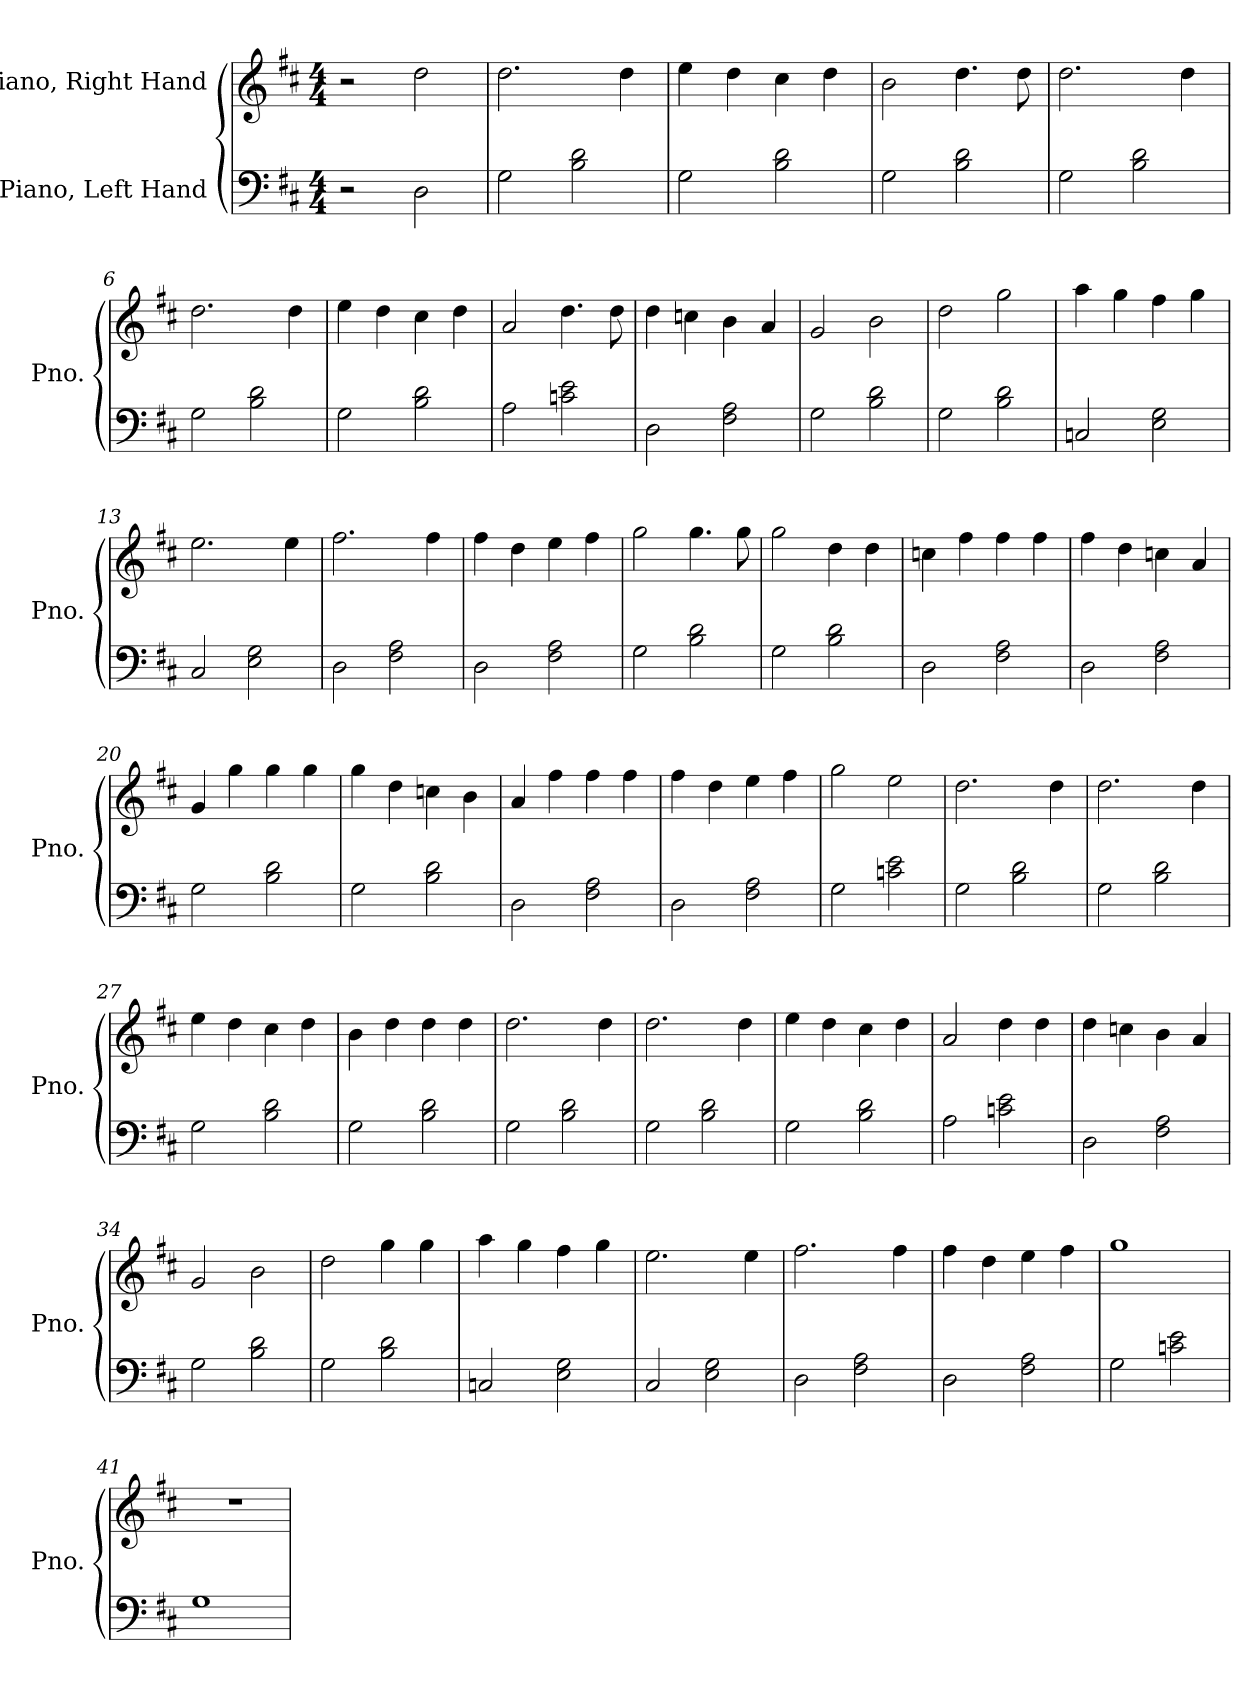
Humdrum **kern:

**kern	**kern
*part2	*part1
*staff2	*staff1
*I"Piano, Left Hand	*I"Piano, Right Hand
*I'Pno.	*I'Pno.
*clefF4	*clefG2
*k[f#c#]	*k[f#c#]
*M4/4	*M4/4
*MM210	*MM210
=1	=1
2r	2r
2D\	2dd\
=2	=2
2G\	2.dd\
2B\ 2d\	.
.	4dd\
=3	=3
2G\	4ee\
.	4dd\
2B\ 2d\	4cc#\
.	4dd\
=4	=4
2G\	2b\
2B\ 2d\	4.dd\
.	8dd\
=5	=5
2G\	2.dd\
2B\ 2d\	.
.	4dd\
=6	=6
2G\	2.dd\
2B\ 2d\	.
.	4dd\
=7	=7
2G\	4ee\
.	4dd\
2B\ 2d\	4cc#\
.	4dd\
=8	=8
2A\	2a/
2cn\ 2e\	4.dd\
.	8dd\
!!LO:LB:g=z
=9	=9
2D\	4dd\
.	4ccn\
2F#\ 2A\	4b\
.	4a/
=10	=10
2G\	2g/
2B\ 2d\	2b\
=11	=11
2G\	2dd\
2B\ 2d\	2gg\
=12	=12
2Cn/	4aa\
.	4gg\
2E\ 2G\	4ff#\
.	4gg\
=13	=13
2C#/	2.ee\
2E\ 2G\	.
.	4ee\
=14	=14
2D\	2.ff#\
2F#\ 2A\	.
.	4ff#\
=15	=15
2D\	4ff#\
.	4dd\
2F#\ 2A\	4ee\
.	4ff#\
=16	=16
2G\	2gg\
2B\ 2d\	4.gg\
.	8gg\
=17	=17
2G\	2gg\
2B\ 2d\	4dd\
.	4dd\
!!LO:LB:g=z
=18	=18
2D\	4ccn\
.	4ff#\
2F#\ 2A\	4ff#\
.	4ff#\
=19	=19
2D\	4ff#\
.	4dd\
2F#\ 2A\	4ccn\
.	4a/
=20	=20
2G\	4g/
.	4gg\
2B\ 2d\	4gg\
.	4gg\
=21	=21
2G\	4gg\
.	4dd\
2B\ 2d\	4ccn\
.	4b\
=22	=22
2D\	4a/
.	4ff#\
2F#\ 2A\	4ff#\
.	4ff#\
=23	=23
2D\	4ff#\
.	4dd\
2F#\ 2A\	4ee\
.	4ff#\
=24	=24
2G\	2gg\
2cn\ 2e\	2ee\
=25	=25
2G\	2.dd\
2B\ 2d\	.
.	4dd\
!!LO:LB:g=z
=26	=26
2G\	2.dd\
2B\ 2d\	.
.	4dd\
=27	=27
2G\	4ee\
.	4dd\
2B\ 2d\	4cc#\
.	4dd\
=28	=28
2G\	4b\
.	4dd\
2B\ 2d\	4dd\
.	4dd\
=29	=29
2G\	2.dd\
2B\ 2d\	.
.	4dd\
=30	=30
2G\	2.dd\
2B\ 2d\	.
.	4dd\
=31	=31
2G\	4ee\
.	4dd\
2B\ 2d\	4cc#\
.	4dd\
=32	=32
2A\	2a/
2cn\ 2e\	4dd\
.	4dd\
=33	=33
2D\	4dd\
.	4ccn\
2F#\ 2A\	4b\
.	4a/
=34	=34
2G\	2g/
2B\ 2d\	2b\
!!LO:LB:g=z
=35	=35
2G\	2dd\
2B\ 2d\	4gg\
.	4gg\
=36	=36
2Cn/	4aa\
.	4gg\
2E\ 2G\	4ff#\
.	4gg\
=37	=37
2C#/	2.ee\
2E\ 2G\	.
.	4ee\
=38	=38
2D\	2.ff#\
2F#\ 2A\	.
.	4ff#\
=39	=39
2D\	4ff#\
.	4dd\
2F#\ 2A\	4ee\
.	4ff#\
=40	=40
2G\	1gg
2cn\ 2e\	.
=41	=41
1G	1r
=	=
*-	*-
